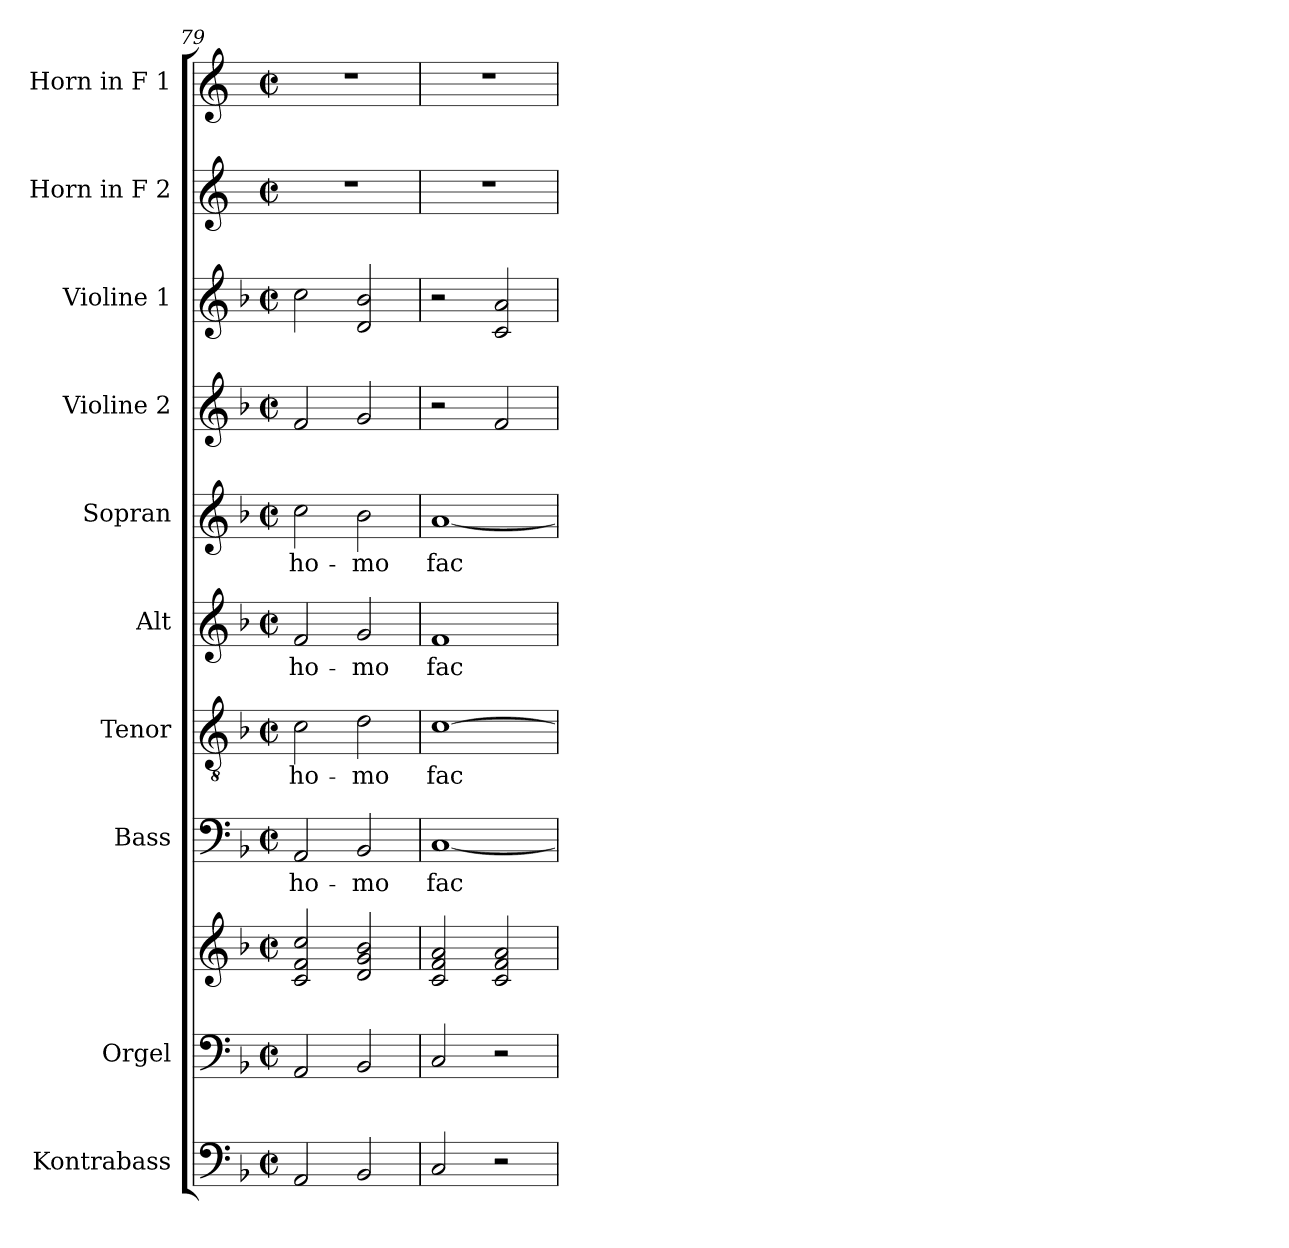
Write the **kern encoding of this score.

**kern	**kern	**kern	**kern	**text	**kern	**text	**kern	**text	**kern	**text	**kern	**kern	**kern	**kern
*part10	*part9	*part9	*part8	*part8	*part7	*part7	*part6	*part6	*part5	*part5	*part4	*part3	*part2	*part1
*staff11	*staff10	*staff9	*staff8	*staff8	*staff7	*staff7	*staff6	*staff6	*staff5	*staff5	*staff4	*staff3	*staff2	*staff1
*I"Kontrabass	*I"Orgel	*	*I"Bass	*	*I"Tenor	*	*I"Alt	*	*I"Sopran	*	*I"Violine 2	*I"Violine 1	*I"Horn in F 2	*I"Horn in F 1
*I'Kb.	*	*	*I'B.	*	*I'T.	*	*I'A.	*	*I'S.	*	*I'Vl. 2	*I'Vl. 1	*	*
!!LO:PB:g=z
*clefF4	*clefF4	*clefG2	*clefF4	*	*clefGv2	*	*clefG2	*	*clefG2	*	*clefG2	*clefG2	*clefG2	*clefG2
*ITrd7c12	*	*	*	*	*	*	*	*	*	*	*	*	*ITrd4c7	*ITrd4c7
*k[b-]	*k[b-]	*k[b-]	*k[b-]	*	*k[b-]	*	*k[b-]	*	*k[b-]	*	*k[b-]	*k[b-]	*k[b-]	*k[b-]
*F:	*F:	*F:	*F:	*	*F:	*	*F:	*	*F:	*	*F:	*F:	*F:	*F:
*M2/2	*M2/2	*M2/2	*M2/2	*	*M2/2	*	*M2/2	*	*M2/2	*	*M2/2	*M2/2	*M2/2	*M2/2
*met(c|)	*met(c|)	*met(c|)	*met(c|)	*	*met(c|)	*	*met(c|)	*	*met(c|)	*	*met(c|)	*met(c|)	*met(c|)	*met(c|)
=79	=79	=79	=79	=79	=79	=79	=79	=79	=79	=79	=79	=79	=79	=79
!	!	!	!	!LO:LY:b	!	!LO:LY:b	!	!LO:LY:b	!	!LO:LY:b	!	!	!	!
2AAA/	2AA/	2c/ 2f/ 2cc/	2AA/	ho-	2c\	ho-	2f/	ho-	2cc\	ho-	2f/	2cc\	1r	1r
!	!	!	!	!LO:LY:b	!	!LO:LY:b	!	!LO:LY:b	!	!LO:LY:b	!	!	!	!
2BBB-/	2BB-/	2d/ 2g/ 2b-/	2BB-/	-mo	2d\	-mo	2g/	-mo	2b-\	-mo	2g/	2d/ 2b-/	.	.
=80	=80	=80	=80	=80	=80	=80	=80	=80	=80	=80	=80	=80	=80	=80
!	!	!	!	!LO:LY:b	!	!LO:LY:b	!	!LO:LY:b	!	!LO:LY:b	!	!	!	!
2CC/	2C/	2c/ 2f/ 2a/	[1C	fac-	[1c	fac-	1f	fac-	[1a	fac-	2r	2r	1r	1r
2r	2r	2c/ 2f/ 2a/	.	.	.	.	.	.	.	.	2f/	2c/ 2a/	.	.
=	=	=	=	=	=	=	=	=	=	=	=	=	=	=
*-	*-	*-	*-	*-	*-	*-	*-	*-	*-	*-	*-	*-	*-	*-
